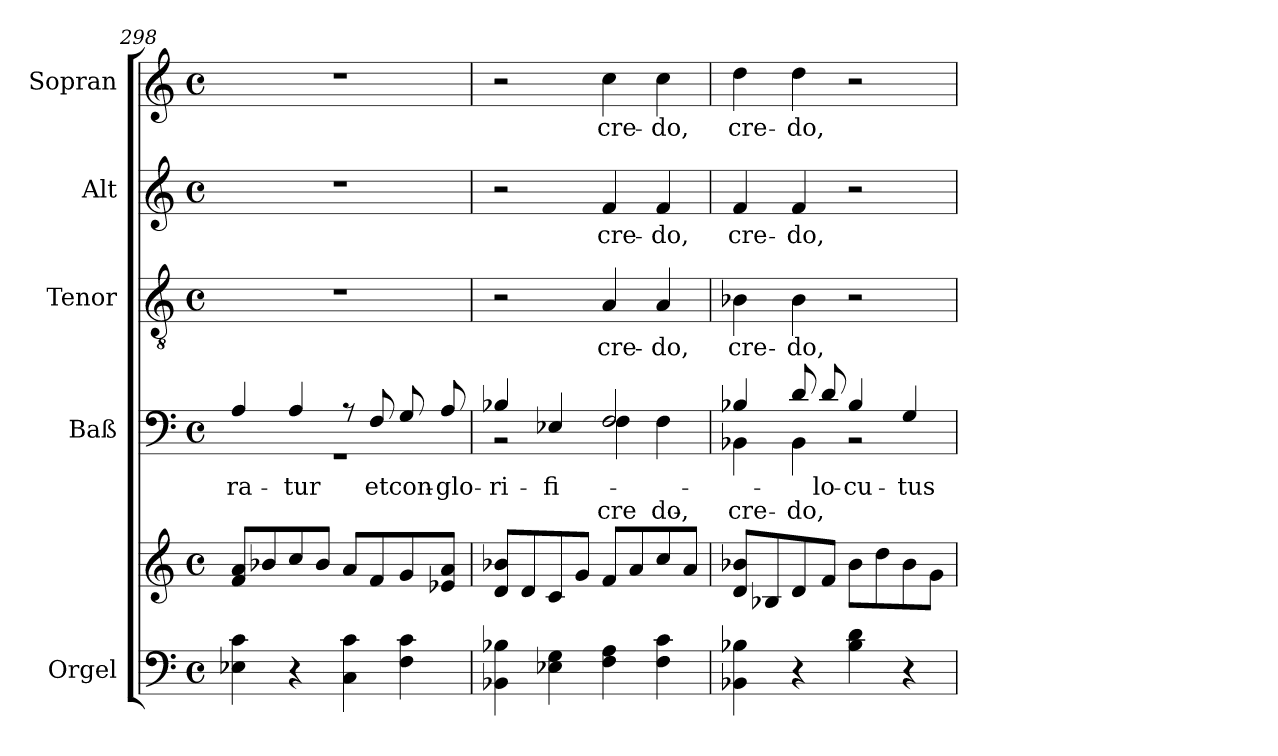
**kern	**kern	**kern	**text	**text	**kern	**text	**kern	**text	**kern	**text
*part5	*part5	*part4	*part4	*part4	*part3	*part3	*part2	*part2	*part1	*part1
*staff6	*staff5	*staff4	*staff4	*staff4	*staff3	*staff3	*staff2	*staff2	*staff1	*staff1
*I"Orgel	*	*I"Baß	*	*	*I"Tenor	*	*I"Alt	*	*I"Sopran	*
*clefF4	*clefG2	*clefF4	*	*	*clefGv2	*	*clefG2	*	*clefG2	*
*k[]	*k[]	*k[]	*	*	*k[]	*	*k[]	*	*k[]	*
*C:	*C:	*C:	*	*	*C:	*	*C:	*	*C:	*
*M4/4	*M4/4	*M4/4	*	*	*M4/4	*	*M4/4	*	*M4/4	*
*met(c)	*met(c)	*met(c)	*	*	*met(c)	*	*met(c)	*	*met(c)	*
=298	=298	=298	=298	=298	=298	=298	=298	=298	=298	=298
!	!	!	!LO:LY:b	!	!	!	!	!	!	!
*	*	*^	*	*	*	*	*	*	*	*
4E-X\ 4c\	8f/ 8a/L	4A/	1rGG	-ra-	.	1r	.	1r	.	1r	.
.	8b-X/	.	.	.	.	.	.	.	.	.	.
!	!	!	!	!LO:LY:b	!	!	!	!	!	!	!
4r	8cc/	4A/	.	-tur	.	.	.	.	.	.	.
.	8b-/J	.	.	.	.	.	.	.	.	.	.
4C\ 4c\	8a/L	8rG	.	.	.	.	.	.	.	.	.
!	!	!	!	!LO:LY:b	!	!	!	!	!	!	!
.	8f/	8F/	.	et	.	.	.	.	.	.	.
!	!	!	!	!LO:LY:b	!	!	!	!	!	!	!
4F\ 4c\	8g/	8G/	.	con-	.	.	.	.	.	.	.
!	!	!	!	!LO:LY:b	!	!	!	!	!	!	!
.	8e-X/ 8a/J	8A/	.	-glo-	.	.	.	.	.	.	.
!!LO:PB:g=z
=299	=299	=299	=299	=299	=299	=299	=299	=299	=299	=299	=299
!	!	!	!	!LO:LY:b	!	!	!	!	!	!	!
4BB-X\ 4B-X\	8d/ 8b-X/L	4B-X/	2rBB	-ri-	.	2r	.	2r	.	2r	.
.	8d/	.	.	.	.	.	.	.	.	.	.
!	!	!	!	!LO:LY:b	!	!	!	!	!	!	!
4E-X\ 4G\	8c/	4E-X/	.	-fi-	.	.	.	.	.	.	.
.	8g/J	.	.	.	.	.	.	.	.	.	.
!	!	!	!	!LO:LY:b	!	!	!	!	!	!	!
!	!	!	!	!	!LO:LY:b	!	!LO:LY:b	!	!LO:LY:b	!	!LO:LY:b
4F\ 4A\	8f/L	2F/	4F\	.	cre-	4A/	cre-	4f/	cre-	4cc\	cre-
.	8a/	.	.	.	.	.	.	.	.	.	.
!	!	!	!	!	!LO:LY:b	!	!LO:LY:b	!	!LO:LY:b	!	!LO:LY:b
4F\ 4c\	8cc/	.	4F\	.	-do,	4A/	-do,	4f/	-do,	4cc\	-do,
.	8a/J	.	.	.	.	.	.	.	.	.	.
=300	=300	=300	=300	=300	=300	=300	=300	=300	=300	=300	=300
!	!	!	!	!LO:LY:b	!	!	!	!	!	!	!
!	!	!	!	!	!LO:LY:b	!	!LO:LY:b	!	!LO:LY:b	!	!LO:LY:b
4BB-X\ 4B-X\	8d/ 8b-X/L	4B-X/	4BB-X\	.	cre-	4B-X\	cre-	4f/	cre-	4dd\	cre-
.	8B-X/	.	.	.	.	.	.	.	.	.	.
!	!	!	!	!LO:LY:b	!	!	!	!	!	!	!
!	!	!	!	!	!LO:LY:b	!	!LO:LY:b	!	!LO:LY:b	!	!LO:LY:b
4r	8d/	8d/	4BB-\	.	-do,	4B-\	-do,	4f/	-do,	4dd\	-do,
!	!	!	!	!LO:LY:b	!	!	!	!	!	!	!
.	8f/J	8d/	.	lo-	.	.	.	.	.	.	.
!	!	!	!	!LO:LY:b	!	!	!	!	!	!	!
4B-\ 4d\	8b-\L	4B-/	2rBB	-cu-	.	2r	.	2r	.	2r	.
.	8dd\	.	.	.	.	.	.	.	.	.	.
!	!	!	!	!LO:LY:b	!	!	!	!	!	!	!
4r	8b-\	4G/	.	-tus	.	.	.	.	.	.	.
.	8g\J	.	.	.	.	.	.	.	.	.	.
*	*	*v	*v	*	*	*	*	*	*	*	*
=	=	=	=	=	=	=	=	=	=	=
*-	*-	*-	*-	*-	*-	*-	*-	*-	*-	*-
